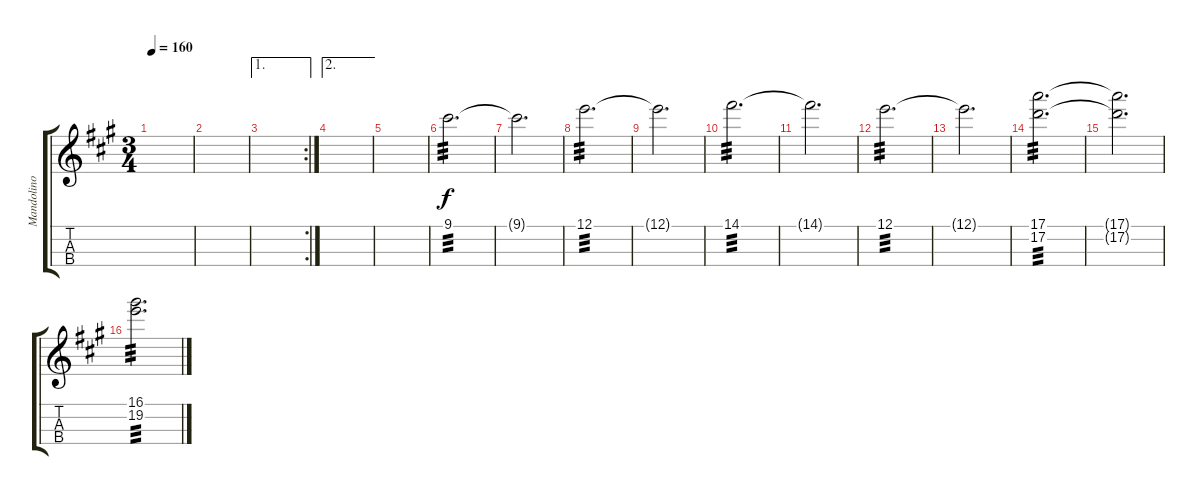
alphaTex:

\track ("Mandolino" "Mandolino") {instrument acousticguitarsteel}
\staff {score tabs}
\tuning (E4 A3 D3 G2) {hide}
\ts (3 4)
\tempo 160
\clef g2
\ks a
|
|
\ae 1
\rc 2
|
\ae 2
|
|
9.1.2{d tp 3} |
9.1{t}.2{d} |
12.1.2{d tp 3} |
12.1{t}.2{d} |
14.1.2{d tp 3} |
14.1{t}.2{d} |
12.1.2{d tp 3} |
12.1{t}.2{d} |
(17.1 17.2).2{d tp 3} |
(17.1{t} 17.2{t}).2{d} |
(16.1 19.2).2{d tp 3}
